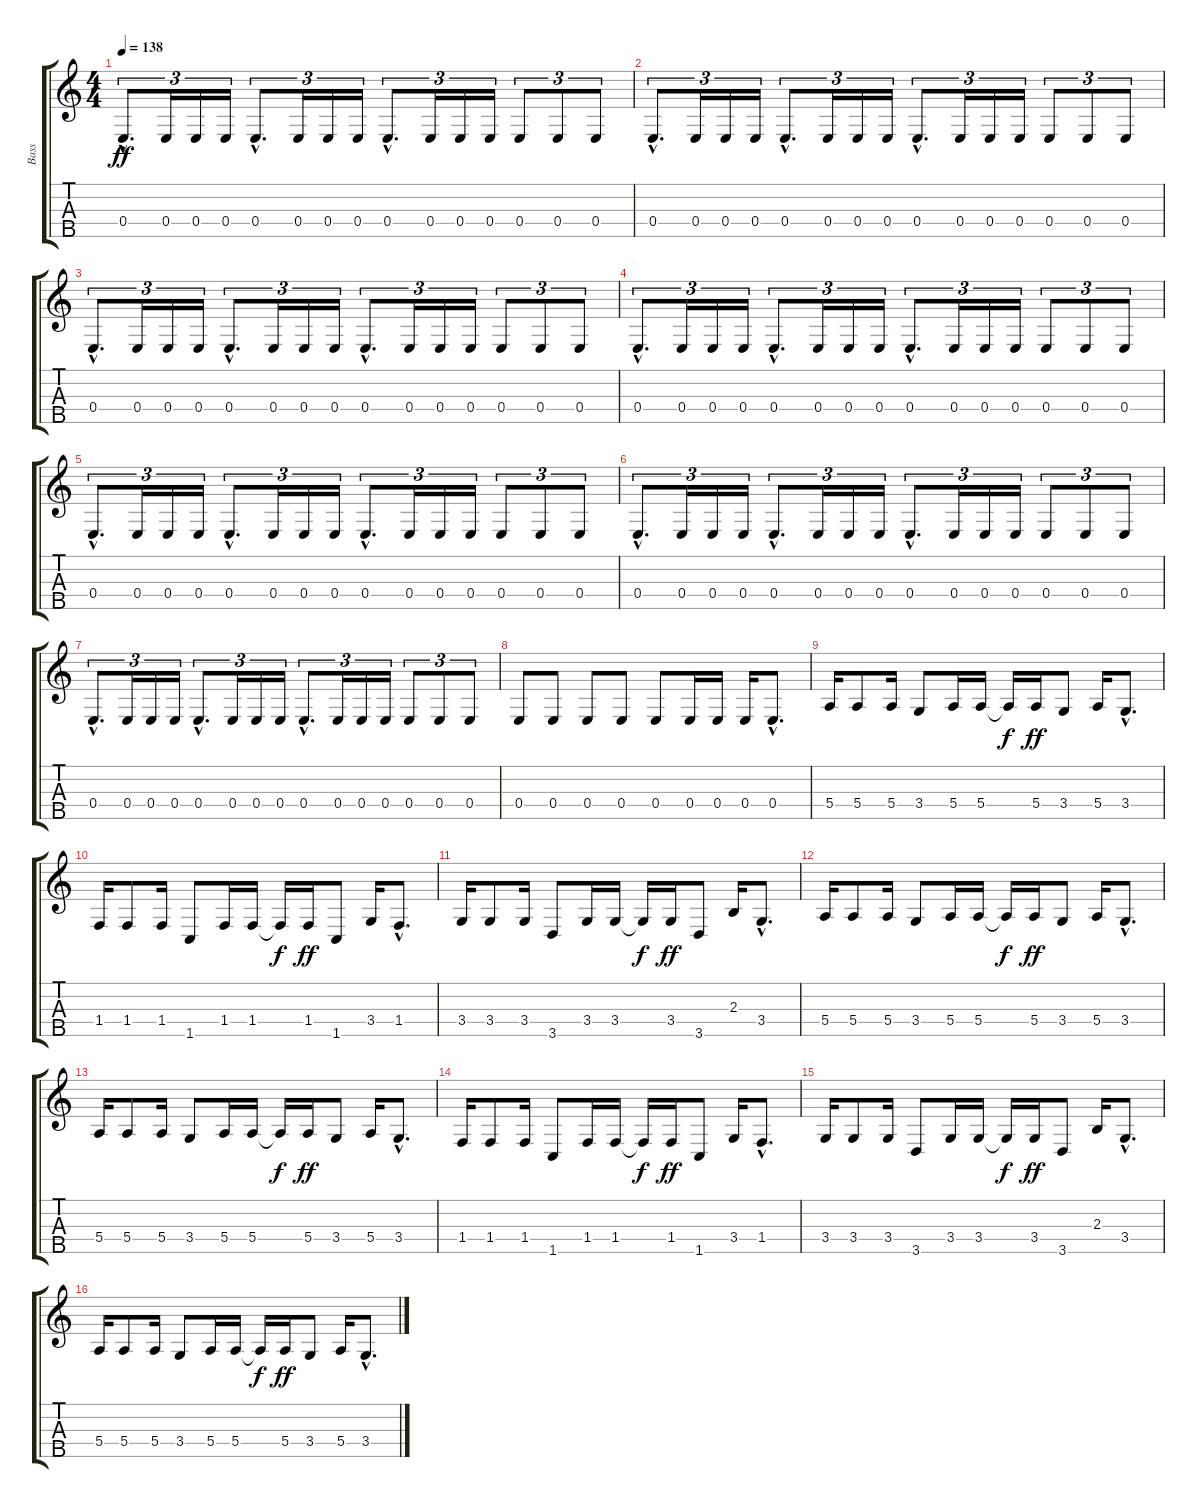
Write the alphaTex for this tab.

\track ("Bass" "Bass") {instrument fretlessbass}
\staff {score tabs}
\tuning (G3 D3 A2 E2 B1) {hide}
\ts (4 4)
\tempo 138
\clef g2
\ks c
0.4{hac}.8{d tu (3 2) dy ff} 0.4.16{tu (3 2)} 0.4.16{tu (3 2)} 0.4.16{tu (3 2)} 0.4{hac}.8{d tu (3 2)} 0.4.16{tu (3 2)} 0.4.16{tu (3 2)} 0.4.16{tu (3 2)} 0.4{hac}.8{d tu (3 2)} 0.4.16{tu (3 2)} 0.4.16{tu (3 2)} 0.4.16{tu (3 2)} 0.4.8{tu (3 2)} 0.4.8{tu (3 2)} 0.4.8{tu (3 2)} |
0.4{hac}.8{d tu (3 2)} 0.4.16{tu (3 2)} 0.4.16{tu (3 2)} 0.4.16{tu (3 2)} 0.4{hac}.8{d tu (3 2)} 0.4.16{tu (3 2)} 0.4.16{tu (3 2)} 0.4.16{tu (3 2)} 0.4{hac}.8{d tu (3 2)} 0.4.16{tu (3 2)} 0.4.16{tu (3 2)} 0.4.16{tu (3 2)} 0.4.8{tu (3 2)} 0.4.8{tu (3 2)} 0.4.8{tu (3 2)} |
0.4{hac}.8{d tu (3 2)} 0.4.16{tu (3 2)} 0.4.16{tu (3 2)} 0.4.16{tu (3 2)} 0.4{hac}.8{d tu (3 2)} 0.4.16{tu (3 2)} 0.4.16{tu (3 2)} 0.4.16{tu (3 2)} 0.4{hac}.8{d tu (3 2)} 0.4.16{tu (3 2)} 0.4.16{tu (3 2)} 0.4.16{tu (3 2)} 0.4.8{tu (3 2)} 0.4.8{tu (3 2)} 0.4.8{tu (3 2)} |
0.4{hac}.8{d tu (3 2)} 0.4.16{tu (3 2)} 0.4.16{tu (3 2)} 0.4.16{tu (3 2)} 0.4{hac}.8{d tu (3 2)} 0.4.16{tu (3 2)} 0.4.16{tu (3 2)} 0.4.16{tu (3 2)} 0.4{hac}.8{d tu (3 2)} 0.4.16{tu (3 2)} 0.4.16{tu (3 2)} 0.4.16{tu (3 2)} 0.4.8{tu (3 2)} 0.4.8{tu (3 2)} 0.4.8{tu (3 2)} |
0.4{hac}.8{d tu (3 2)} 0.4.16{tu (3 2)} 0.4.16{tu (3 2)} 0.4.16{tu (3 2)} 0.4{hac}.8{d tu (3 2)} 0.4.16{tu (3 2)} 0.4.16{tu (3 2)} 0.4.16{tu (3 2)} 0.4{hac}.8{d tu (3 2)} 0.4.16{tu (3 2)} 0.4.16{tu (3 2)} 0.4.16{tu (3 2)} 0.4.8{tu (3 2)} 0.4.8{tu (3 2)} 0.4.8{tu (3 2)} |
0.4{hac}.8{d tu (3 2)} 0.4.16{tu (3 2)} 0.4.16{tu (3 2)} 0.4.16{tu (3 2)} 0.4{hac}.8{d tu (3 2)} 0.4.16{tu (3 2)} 0.4.16{tu (3 2)} 0.4.16{tu (3 2)} 0.4{hac}.8{d tu (3 2)} 0.4.16{tu (3 2)} 0.4.16{tu (3 2)} 0.4.16{tu (3 2)} 0.4.8{tu (3 2)} 0.4.8{tu (3 2)} 0.4.8{tu (3 2)} |
0.4{hac}.8{d tu (3 2)} 0.4.16{tu (3 2)} 0.4.16{tu (3 2)} 0.4.16{tu (3 2)} 0.4{hac}.8{d tu (3 2)} 0.4.16{tu (3 2)} 0.4.16{tu (3 2)} 0.4.16{tu (3 2)} 0.4{hac}.8{d tu (3 2)} 0.4.16{tu (3 2)} 0.4.16{tu (3 2)} 0.4.16{tu (3 2)} 0.4.8{tu (3 2)} 0.4.8{tu (3 2)} 0.4.8{tu (3 2)} |
0.4.8 0.4.8 0.4.8 0.4.8 0.4.8 0.4.16 0.4.16 0.4.16 0.4{hac}.8{d} |
5.4.16 5.4.8 5.4.16 3.4.8 5.4.16 5.4.16 5.4{t}.16{dy f} 5.4.16{dy ff} 3.4.8 5.4.16 3.4{hac}.8{d} |
1.4.16 1.4.8 1.4.16 1.5.8 1.4.16 1.4.16 1.4{t}.16{dy f} 1.4.16{dy ff} 1.5.8 3.4.16 1.4{hac}.8{d} |
3.4.16 3.4.8 3.4.16 3.5.8 3.4.16 3.4.16 3.4{t}.16{dy f} 3.4.16{dy ff} 3.5.8 2.3.16 3.4{hac}.8{d} |
5.4.16 5.4.8 5.4.16 3.4.8 5.4.16 5.4.16 5.4{t}.16{dy f} 5.4.16{dy ff} 3.4.8 5.4.16 3.4{hac}.8{d} |
5.4.16 5.4.8 5.4.16 3.4.8 5.4.16 5.4.16 5.4{t}.16{dy f} 5.4.16{dy ff} 3.4.8 5.4.16 3.4{hac}.8{d} |
1.4.16 1.4.8 1.4.16 1.5.8 1.4.16 1.4.16 1.4{t}.16{dy f} 1.4.16{dy ff} 1.5.8 3.4.16 1.4{hac}.8{d} |
3.4.16 3.4.8 3.4.16 3.5.8 3.4.16 3.4.16 3.4{t}.16{dy f} 3.4.16{dy ff} 3.5.8 2.3.16 3.4{hac}.8{d} |
5.4.16 5.4.8 5.4.16 3.4.8 5.4.16 5.4.16 5.4{t}.16{dy f} 5.4.16{dy ff} 3.4.8 5.4.16 3.4{hac}.8{d}
